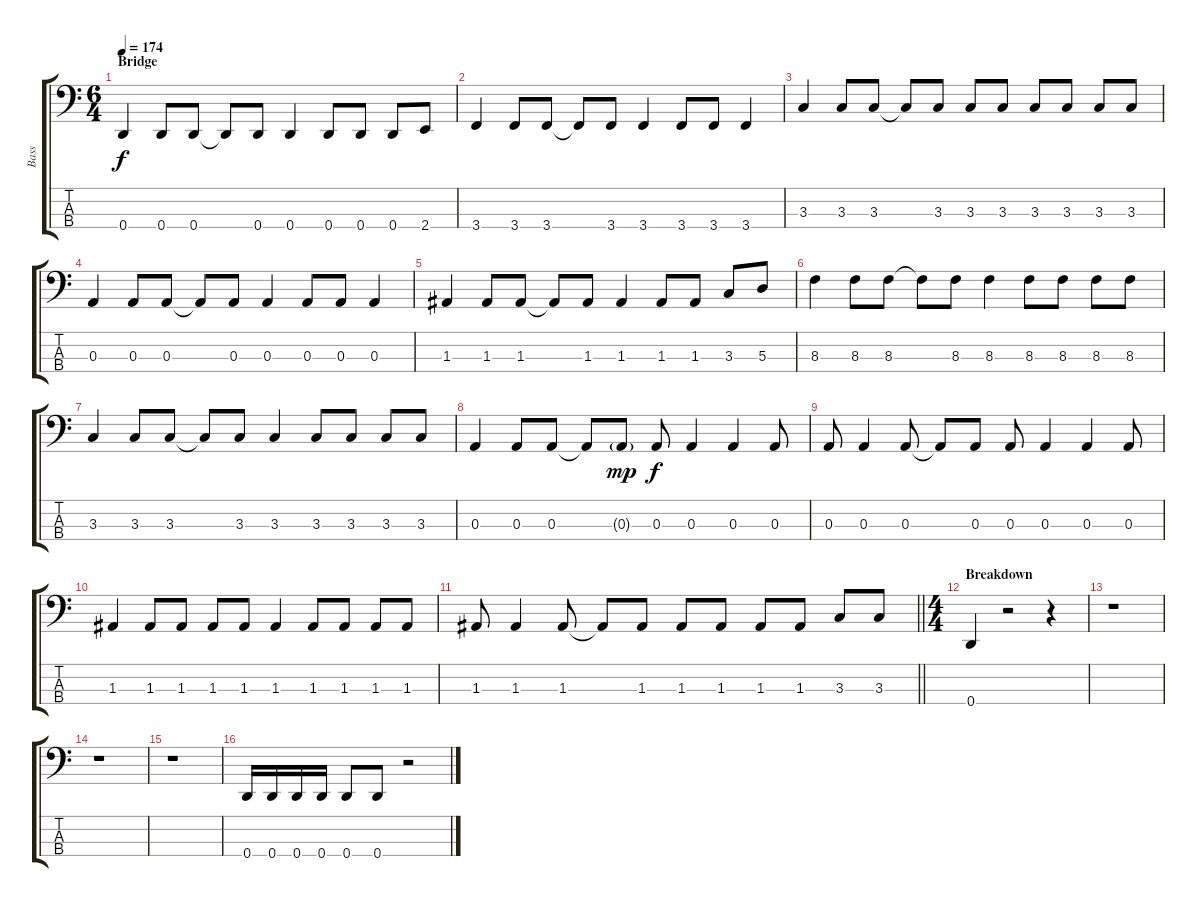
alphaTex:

\track ("Bass" "Bass") {instrument electricbasspick}
\staff {score tabs}
\tuning (G2 D2 A1 D1) {hide}
\ts (6 4)
\section ("" "Bridge")
\tempo 174
\clef f4
\ks c
0.4.4{dy f} 0.4.8 0.4.8 0.4{t}.8 0.4.8 0.4.4 0.4.8 0.4.8 0.4.8 2.4.8 |
3.4.4 3.4.8 3.4.8 3.4{t}.8 3.4.8 3.4.4 3.4.8 3.4.8 3.4.4 |
3.3.4 3.3.8 3.3.8 3.3{t}.8 3.3.8 3.3.8 3.3.8 3.3.8 3.3.8 3.3.8 3.3.8 |
0.3.4 0.3.8 0.3.8 0.3{t}.8 0.3.8 0.3.4 0.3.8 0.3.8 0.3.4 |
1.3.4 1.3.8 1.3.8 1.3{t}.8 1.3.8 1.3.4 1.3.8 1.3.8 3.3.8 5.3.8 |
8.3.4 8.3.8 8.3.8 8.3{t}.8 8.3.8 8.3.4 8.3.8 8.3.8 8.3.8 8.3.8 |
3.3.4 3.3.8 3.3.8 3.3{t}.8 3.3.8 3.3.4 3.3.8 3.3.8 3.3.8 3.3.8 |
0.3.4 0.3.8 0.3.8 0.3{t}.8 0.3{g}.8{dy mp} 0.3.8{dy f} 0.3.4 0.3.4 0.3.8 |
0.3.8 0.3.4 0.3.8 0.3{t}.8 0.3.8 0.3.8 0.3.4 0.3.4 0.3.8 |
1.3.4 1.3.8 1.3.8 1.3.8 1.3.8 1.3.4 1.3.8 1.3.8 1.3.8 1.3.8 |
\barLineRight lightlight
1.3.8 1.3.4 1.3.8 1.3{t}.8 1.3.8 1.3.8 1.3.8 1.3.8 1.3.8 3.3.8 3.3.8 |
\ts (4 4)
\section ("" "Breakdown")
0.4.4 r.2 r.4 |
r.1 |
r.1 |
r.1 |
0.4.16 0.4.16 0.4.16 0.4.16 0.4.8 0.4.8 r.2
